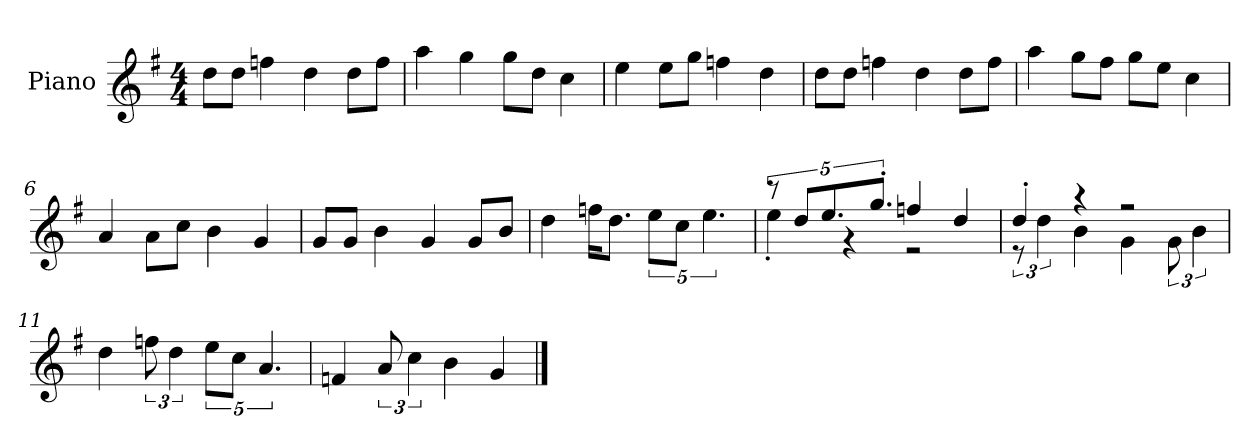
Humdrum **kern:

**kern
*part1
*staff1
*I"Piano
*I'P-no
*clefG2
*k[f#]
*M4/4
*MM90
=1
8dd\L
8dd\J
4ffn\
4dd\
8dd\L
8ff\J
=2
4aa\
4gg\
8gg\L
8dd\J
4cc\
=3
4ee\
8ee\L
8gg\J
4ffn\
4dd\
=4
8dd\L
8dd\J
4ffn\
4dd\
8dd\L
8ff\J
=5
4aa\
8gg\L
8ff#\J
8gg\L
8ee\J
4cc\
=6
4a/
8a\L
8cc\J
4b\
4g/
!!LO:LB:g=z
=7
8g/L
8g/J
4b\
4g/
8g/L
8b/J
=8
4dd\
16ffn\KL
8.dd\J
10ee\L
10cc\J
5.ee\
=9
*^
10r	4ee'\
10dd/L	.
10.ee/	.
.	4r
10.gg'/J	.
4ffn/	2r
4dd/	.
=10	=10
4dd'/	12r
.	6dd\
4r	4b\
2r	4g\
.	12g\
.	6b\
*v	*v
=11
4dd\
12ffn\
6dd\
10ee\L
10cc\J
5.a/
=12
4fn/
12a/
6cc\
4b\
4g/
==
*-
